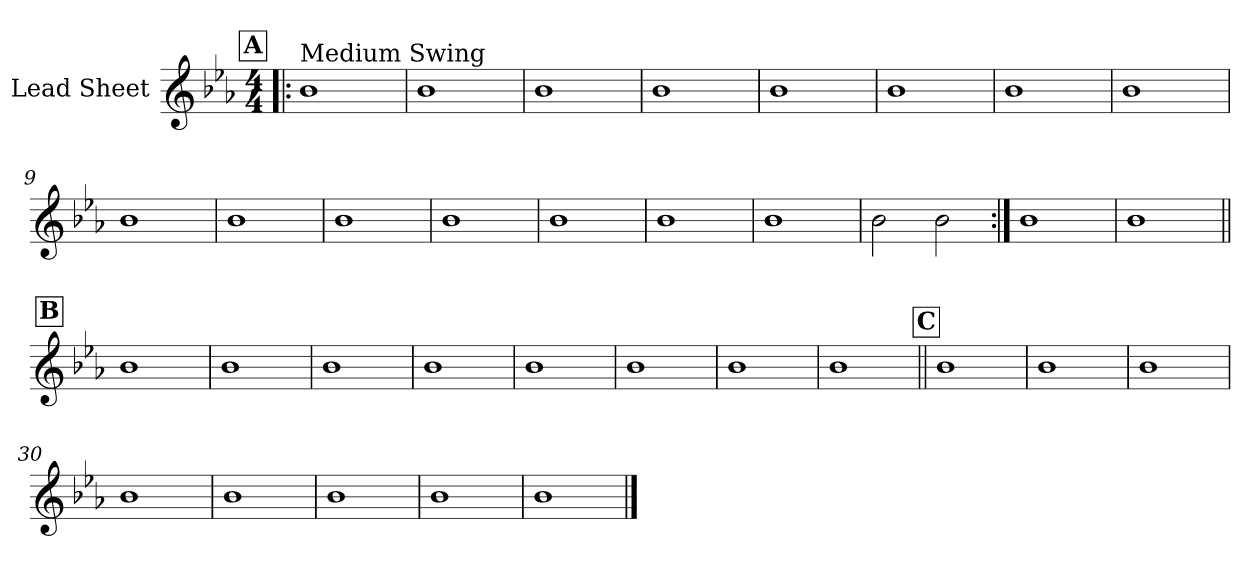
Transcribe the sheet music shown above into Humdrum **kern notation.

**kern
*part1
*staff1
*I"Lead Sheet
*clefG2
*k[b-e-a-]
*E-:
*M4/4
!!LO:REH:place=s1:a:fs=14:t=A
=1!|:
!LO:TX:a:t=Medium Swing
1b-
=2
1b-
=3
1b-
=4
1b-
!!LO:LB:g=z
=5
1b-
=6
1b-
=7
1b-
=8
1b-
!!LO:LB:g=z
=9
1b-
=10
1b-
=11
1b-
=12
1b-
!!LO:LB:g=z
=13
1b-
=14
1b-
=15
1b-
=16
2b-\
2b-\
!!LO:LB:g=z
=17:|!
1b-
=18
1b-
!!LO:LB:g=z
!!LO:REH:place=s1:a:fs=14:t=B
=19||
1b-
=20
1b-
=21
1b-
=22
1b-
!!LO:LB:g=z
=23
1b-
=24
1b-
=25
1b-
=26
1b-
!!LO:LB:g=z
!!LO:REH:place=s1:a:fs=14:t=C
=27||
1b-
=28
1b-
=29
1b-
=30
1b-
!!LO:LB:g=z
=31
1b-
=32
1b-
=33
1b-
=34
1b-
==
*-
